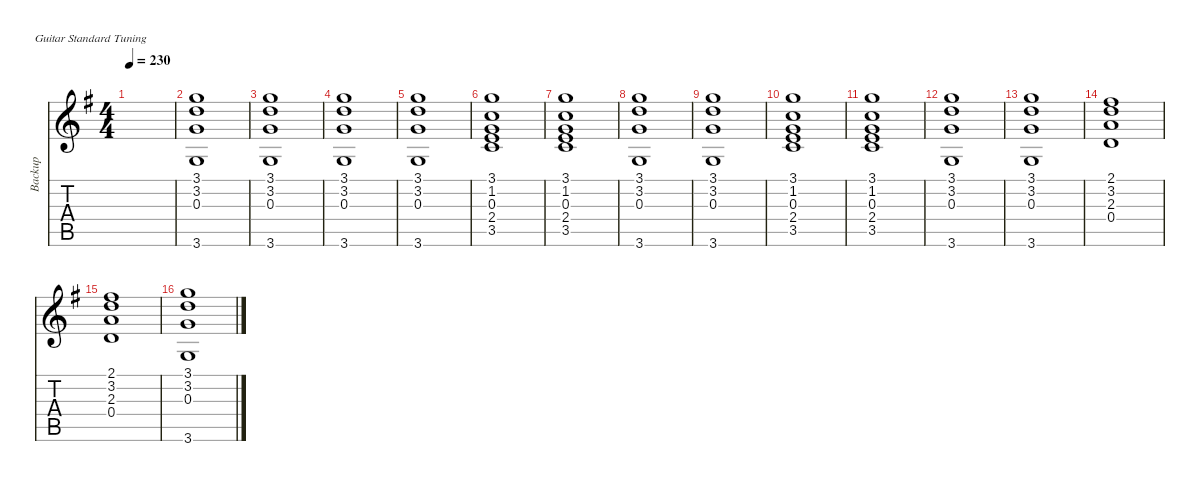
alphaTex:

\defaultSystemsLayout 4
\hideDynamics
\bracketExtendMode nobrackets
\track ("Backup" "Backup") {instrument acousticguitarsteel}
\staff {score tabs}
\tuning (E4 B3 G3 D3 A2 E2)
\ts (4 4)
\tempo 230
\clef g2
\ks g
|
(3.6{acc forcenatural} 3.1{acc forcenatural} 3.2{acc forcenatural} 0.3{acc forcenatural}).1 |
(3.6{acc forcenatural} 3.1{acc forcenatural} 3.2{acc forcenatural} 0.3{acc forcenatural}).1 |
(3.6{acc forcenatural} 3.1{acc forcenatural} 3.2{acc forcenatural} 0.3{acc forcenatural}).1 |
(3.6{acc forcenatural} 3.1{acc forcenatural} 3.2{acc forcenatural} 0.3{acc forcenatural}).1 |
(3.5{acc forcenatural} 3.1{acc forcenatural} 1.2{acc forcenatural} 0.3{acc forcenatural} 2.4{acc forcenatural}).1 |
(3.5{acc forcenatural} 3.1{acc forcenatural} 1.2{acc forcenatural} 0.3{acc forcenatural} 2.4{acc forcenatural}).1 |
(3.6{acc forcenatural} 3.1{acc forcenatural} 3.2{acc forcenatural} 0.3{acc forcenatural}).1 |
(3.6{acc forcenatural} 3.1{acc forcenatural} 3.2{acc forcenatural} 0.3{acc forcenatural}).1 |
(3.5{acc forcenatural} 3.1{acc forcenatural} 1.2{acc forcenatural} 0.3{acc forcenatural} 2.4{acc forcenatural}).1 |
(3.5{acc forcenatural} 3.1{acc forcenatural} 1.2{acc forcenatural} 0.3{acc forcenatural} 2.4{acc forcenatural}).1 |
(3.6{acc forcenatural} 3.1{acc forcenatural} 3.2{acc forcenatural} 0.3{acc forcenatural}).1 |
(3.6{acc forcenatural} 3.1{acc forcenatural} 3.2{acc forcenatural} 0.3{acc forcenatural}).1 |
(0.4{acc forcenatural} 2.1{acc #} 3.2{acc forcenatural} 2.3{acc forcenatural}).1 |
(0.4{acc forcenatural} 2.1{acc #} 3.2{acc forcenatural} 2.3{acc forcenatural}).1 |
(3.6{acc forcenatural} 3.1{acc forcenatural} 3.2{acc forcenatural} 0.3{acc forcenatural}).1
